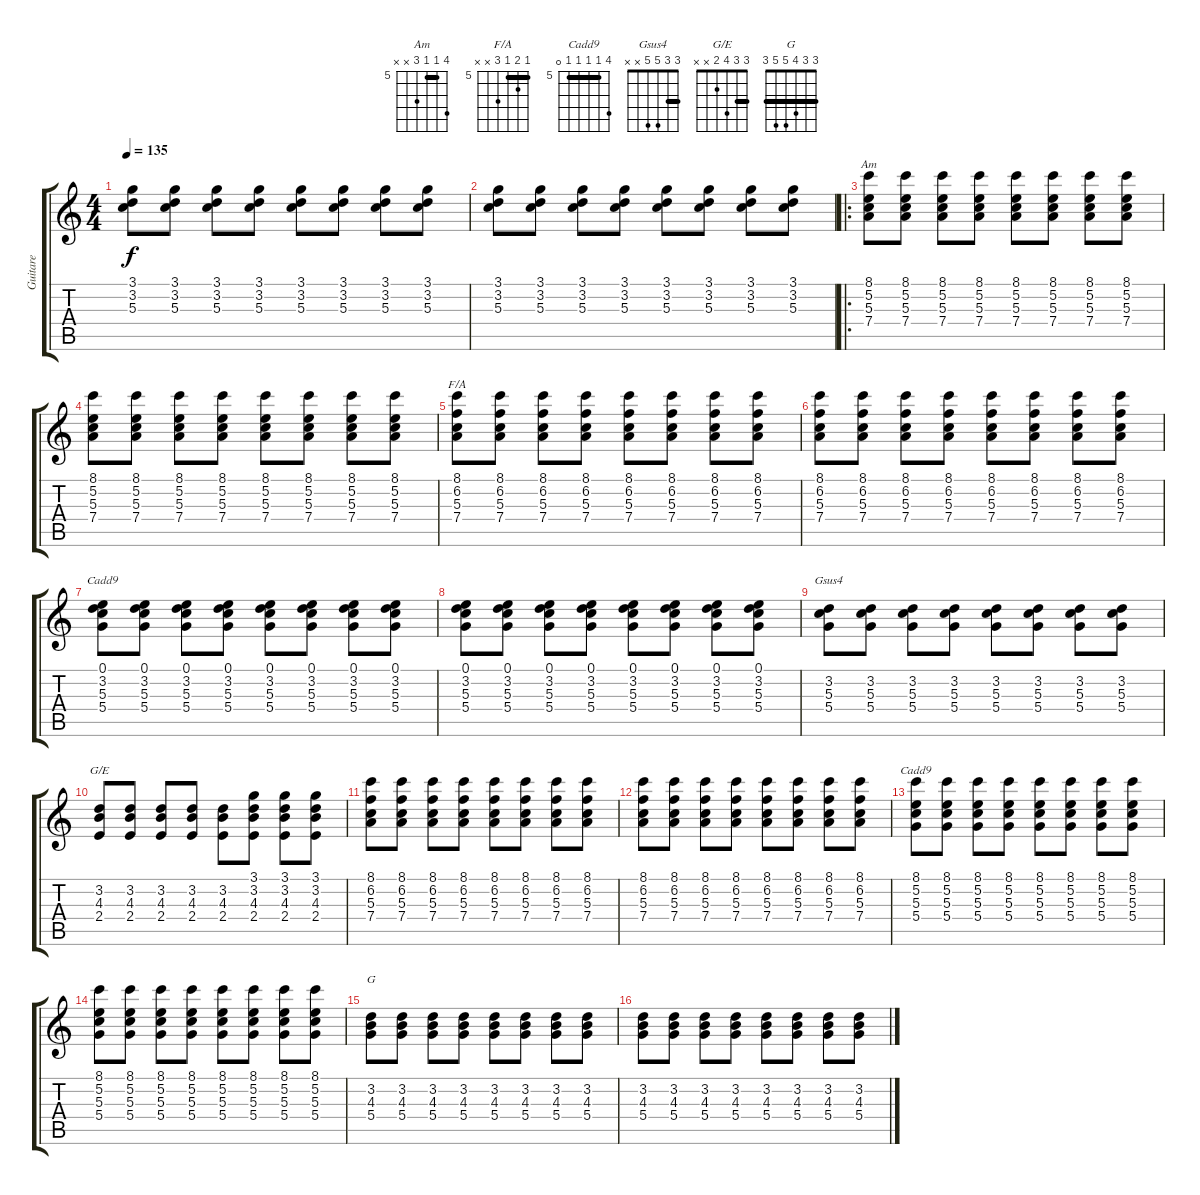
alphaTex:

\track ("Guitare" "Guitare") {instrument overdrivenguitar}
\staff {score tabs}
\tuning (E4 B3 G3 D3 A2 E2) {hide}
\chord ("Am" 8 5 5 7 x x) {firstfret 5 barre 5}
\chord ("F/A" 5 6 5 7 x x) {firstfret 5 barre 5}
\chord ("Cadd9" 0 3 5 5 3 x)
\chord ("Gsus4" 3 3 5 5 x x) {barre 3}
\chord ("G/E" 3 3 4 2 x x) {barre 3}
\chord ("Cadd9" 8 5 5 5 5 0) {firstfret 5 barre 5}
\chord ("G" 3 3 4 5 5 3) {barre 3}
\ts (4 4)
\tempo 135
\clef g2
\ks c
(3.1 3.2 5.3).8{dy f} (3.1 3.2 5.3).8 (3.1 3.2 5.3).8 (3.1 3.2 5.3).8 (3.1 3.2 5.3).8 (3.1 3.2 5.3).8 (3.1 3.2 5.3).8 (3.1 3.2 5.3).8 |
(3.1 3.2 5.3).8 (3.1 3.2 5.3).8 (3.1 3.2 5.3).8 (3.1 3.2 5.3).8 (3.1 3.2 5.3).8 (3.1 3.2 5.3).8 (3.1 3.2 5.3).8 (3.1 3.2 5.3).8 |
\ro
(8.1 5.2 5.3 7.4).8{ch "Am" volume 11 instrument electricguitarclean} (8.1 5.2 5.3 7.4).8 (8.1 5.2 5.3 7.4).8 (8.1 5.2 5.3 7.4).8 (8.1 5.2 5.3 7.4).8 (8.1 5.2 5.3 7.4).8 (8.1 5.2 5.3 7.4).8 (8.1 5.2 5.3 7.4).8 |
(8.1 5.2 5.3 7.4).8 (8.1 5.2 5.3 7.4).8 (8.1 5.2 5.3 7.4).8 (8.1 5.2 5.3 7.4).8 (8.1 5.2 5.3 7.4).8 (8.1 5.2 5.3 7.4).8 (8.1 5.2 5.3 7.4).8 (8.1 5.2 5.3 7.4).8 |
(8.1 6.2 5.3 7.4).8{ch "F/A"} (8.1 6.2 5.3 7.4).8 (8.1 6.2 5.3 7.4).8 (8.1 6.2 5.3 7.4).8 (8.1 6.2 5.3 7.4).8 (8.1 6.2 5.3 7.4).8 (8.1 6.2 5.3 7.4).8 (8.1 6.2 5.3 7.4).8 |
(8.1 6.2 5.3 7.4).8 (8.1 6.2 5.3 7.4).8 (8.1 6.2 5.3 7.4).8 (8.1 6.2 5.3 7.4).8 (8.1 6.2 5.3 7.4).8 (8.1 6.2 5.3 7.4).8 (8.1 6.2 5.3 7.4).8 (8.1 6.2 5.3 7.4).8 |
(0.1 3.2 5.3 5.4).8{ch "Cadd9"} (0.1 3.2 5.3 5.4).8 (0.1 3.2 5.3 5.4).8 (0.1 3.2 5.3 5.4).8 (0.1 3.2 5.3 5.4).8 (0.1 3.2 5.3 5.4).8 (0.1 3.2 5.3 5.4).8 (0.1 3.2 5.3 5.4).8 |
(0.1 3.2 5.3 5.4).8 (0.1 3.2 5.3 5.4).8 (0.1 3.2 5.3 5.4).8 (0.1 3.2 5.3 5.4).8 (0.1 3.2 5.3 5.4).8 (0.1 3.2 5.3 5.4).8 (0.1 3.2 5.3 5.4).8 (0.1 3.2 5.3 5.4).8 |
(3.2 5.3 5.4).8{ch "Gsus4"} (3.2 5.3 5.4).8 (3.2 5.3 5.4).8 (3.2 5.3 5.4).8 (3.2 5.3 5.4).8 (3.2 5.3 5.4).8 (3.2 5.3 5.4).8 (3.2 5.3 5.4).8 |
(3.2 4.3 2.4).8{ch "G/E"} (3.2 4.3 2.4).8 (3.2 4.3 2.4).8 (3.2 4.3 2.4).8 (3.2 4.3 2.4).8 (3.1 3.2 4.3 2.4).8 (3.1 3.2 4.3 2.4).8 (3.1 3.2 4.3 2.4).8 |
(8.1 6.2 5.3 7.4).8 (8.1 6.2 5.3 7.4).8 (8.1 6.2 5.3 7.4).8 (8.1 6.2 5.3 7.4).8 (8.1 6.2 5.3 7.4).8 (8.1 6.2 5.3 7.4).8 (8.1 6.2 5.3 7.4).8 (8.1 6.2 5.3 7.4).8 |
(8.1 6.2 5.3 7.4).8 (8.1 6.2 5.3 7.4).8 (8.1 6.2 5.3 7.4).8 (8.1 6.2 5.3 7.4).8 (8.1 6.2 5.3 7.4).8 (8.1 6.2 5.3 7.4).8 (8.1 6.2 5.3 7.4).8 (8.1 6.2 5.3 7.4).8 |
(8.1 5.2 5.3 5.4).8{ch "Cadd9"} (8.1 5.2 5.3 5.4).8 (8.1 5.2 5.3 5.4).8 (8.1 5.2 5.3 5.4).8 (8.1 5.2 5.3 5.4).8 (8.1 5.2 5.3 5.4).8 (8.1 5.2 5.3 5.4).8 (8.1 5.2 5.3 5.4).8 |
(8.1 5.2 5.3 5.4).8 (8.1 5.2 5.3 5.4).8 (8.1 5.2 5.3 5.4).8 (8.1 5.2 5.3 5.4).8 (8.1 5.2 5.3 5.4).8 (8.1 5.2 5.3 5.4).8 (8.1 5.2 5.3 5.4).8 (8.1 5.2 5.3 5.4).8 |
(3.2 4.3 5.4).8{ch "G"} (3.2 4.3 5.4).8 (3.2 4.3 5.4).8 (3.2 4.3 5.4).8 (3.2 4.3 5.4).8 (3.2 4.3 5.4).8 (3.2 4.3 5.4).8 (3.2 4.3 5.4).8 |
(3.2 4.3 5.4).8 (3.2 4.3 5.4).8 (3.2 4.3 5.4).8 (3.2 4.3 5.4).8 (3.2 4.3 5.4).8 (3.2 4.3 5.4).8 (3.2 4.3 5.4).8 (3.2 4.3 5.4).8
